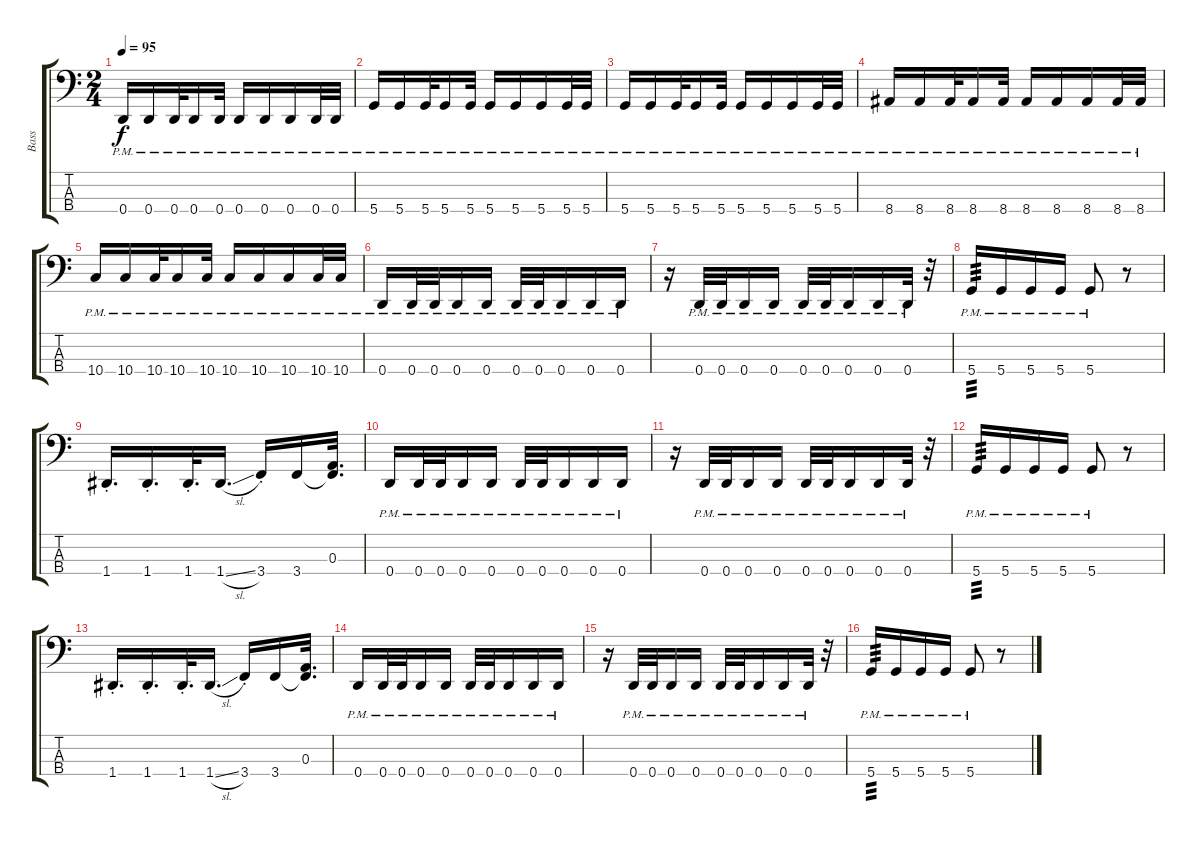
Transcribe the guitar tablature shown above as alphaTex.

\track ("Bass" "Bass") {instrument electricbasspick}
\staff {score tabs}
\tuning (G2 D2 A1 D1) {hide}
\ts (2 4)
\tempo 95
\clef f4
\ks c
0.4{pm}.16{dy f} 0.4{pm}.16 0.4{pm}.32 0.4{pm}.16 0.4{pm}.32 0.4{pm}.16 0.4{pm}.16 0.4{pm}.16 0.4{pm}.32 0.4{pm}.32 |
5.4{pm}.16 5.4{pm}.16 5.4{pm}.32 5.4{pm}.16 5.4{pm}.32 5.4{pm}.16 5.4{pm}.16 5.4{pm}.16 5.4{pm}.32 5.4{pm}.32 |
5.4{pm}.16 5.4{pm}.16 5.4{pm}.32 5.4{pm}.16 5.4{pm}.32 5.4{pm}.16 5.4{pm}.16 5.4{pm}.16 5.4{pm}.32 5.4{pm}.32 |
8.4{pm}.16 8.4{pm}.16 8.4{pm}.32 8.4{pm}.16 8.4{pm}.32 8.4{pm}.16 8.4{pm}.16 8.4{pm}.16 8.4{pm}.32 8.4{pm}.32 |
10.4{pm}.16 10.4{pm}.16 10.4{pm}.32 10.4{pm}.16 10.4{pm}.32 10.4{pm}.16 10.4{pm}.16 10.4{pm}.16 10.4{pm}.32 10.4{pm}.32 |
0.4{pm}.16 0.4{pm}.32 0.4{pm}.32 0.4{pm}.16 0.4{pm}.16 0.4{pm}.32 0.4{pm}.32 0.4{pm}.16 0.4{pm}.16 0.4{pm}.16 |
r.16 0.4{pm}.32 0.4{pm}.32 0.4{pm}.16 0.4{pm}.16 0.4{pm}.32 0.4{pm}.32 0.4{pm}.16 0.4{pm}.16 0.4{pm}.32 r.32 |
5.4{pm}.16{tp 3} 5.4{pm}.16 5.4{pm}.16 5.4{pm}.16 5.4{pm}.8 r.8 |
1.4{st}.16{d} 1.4{st}.16{d} 1.4{st}.32{d} 1.4{sl}.16{d} 3.4{st}.16 3.4.16 (0.3 3.4{t}).32{d} |
0.4{pm}.16 0.4{pm}.32 0.4{pm}.32 0.4{pm}.16 0.4{pm}.16 0.4{pm}.32 0.4{pm}.32 0.4{pm}.16 0.4{pm}.16 0.4{pm}.16 |
r.16 0.4{pm}.32 0.4{pm}.32 0.4{pm}.16 0.4{pm}.16 0.4{pm}.32 0.4{pm}.32 0.4{pm}.16 0.4{pm}.16 0.4{pm}.32 r.32 |
5.4{pm}.16{tp 3} 5.4{pm}.16 5.4{pm}.16 5.4{pm}.16 5.4{pm}.8 r.8 |
1.4{st}.16{d} 1.4{st}.16{d} 1.4{st}.32{d} 1.4{sl}.16{d} 3.4{st}.16 3.4.16 (0.3 3.4{t}).32{d} |
0.4{pm}.16 0.4{pm}.32 0.4{pm}.32 0.4{pm}.16 0.4{pm}.16 0.4{pm}.32 0.4{pm}.32 0.4{pm}.16 0.4{pm}.16 0.4{pm}.16 |
r.16 0.4{pm}.32 0.4{pm}.32 0.4{pm}.16 0.4{pm}.16 0.4{pm}.32 0.4{pm}.32 0.4{pm}.16 0.4{pm}.16 0.4{pm}.32 r.32 |
5.4{pm}.16{tp 3} 5.4{pm}.16 5.4{pm}.16 5.4{pm}.16 5.4{pm}.8 r.8
